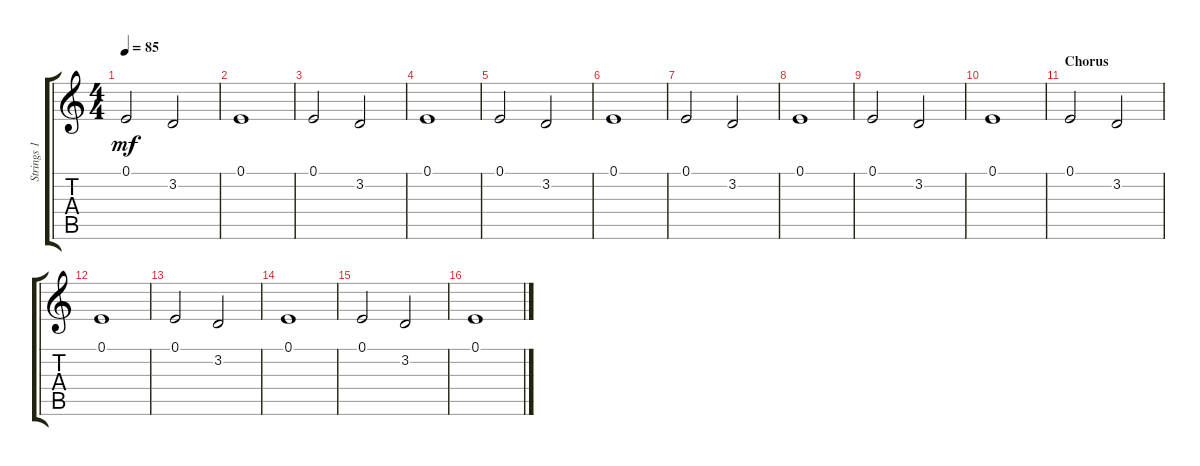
\track ("Strings 1" "Strings 1") {instrument tremolostrings}
\staff {score tabs}
\tuning (E4 B3 G3 D3 A2 E2) {hide}
\ts (4 4)
\tempo 85
\clef g2
\ks c
0.1.2{dy mf} 3.2.2 |
0.1.1 |
0.1.2 3.2.2 |
0.1.1 |
0.1.2 3.2.2 |
0.1.1 |
0.1.2 3.2.2 |
0.1.1 |
0.1.2 3.2.2 |
0.1.1 |
\section ("" "Chorus")
0.1.2 3.2.2 |
0.1.1 |
0.1.2 3.2.2 |
0.1.1 |
0.1.2 3.2.2 |
0.1.1
